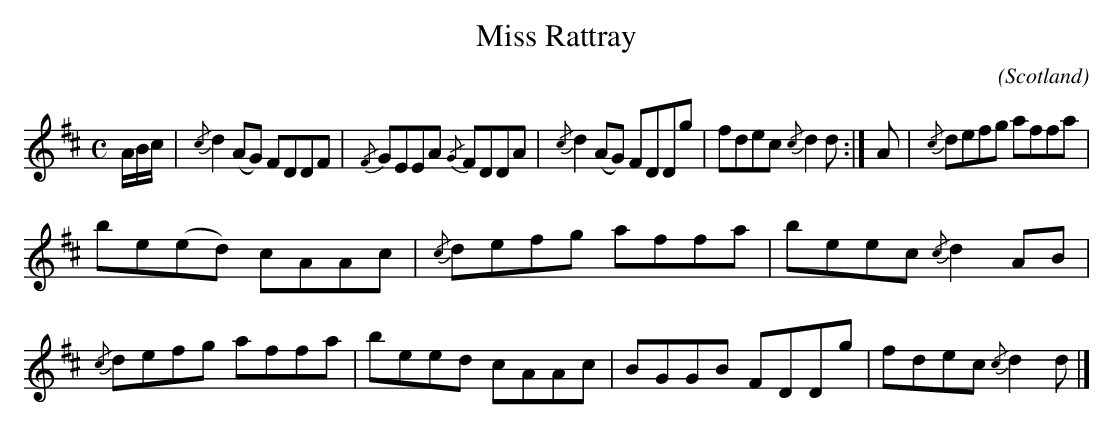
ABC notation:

X:1
U:~=!turn!
T:Miss Rattray
C:
O:Scotland
M:C
L:1/8
K:D
A/2B/2c/2 | {/c}d2 (AG) FDDF | {/F}GEEA {/G}FDDA | {/c}d2 (AG) FDDg | fdec {/c}d2 d :| A | {/c}defg affa |
be(ed) cAAc | {/c}defg affa | beec {/c}d2 AB | {/c}defg affa | beed cAAc | BGGB FDDg | fdec {/c}d2 d |]
